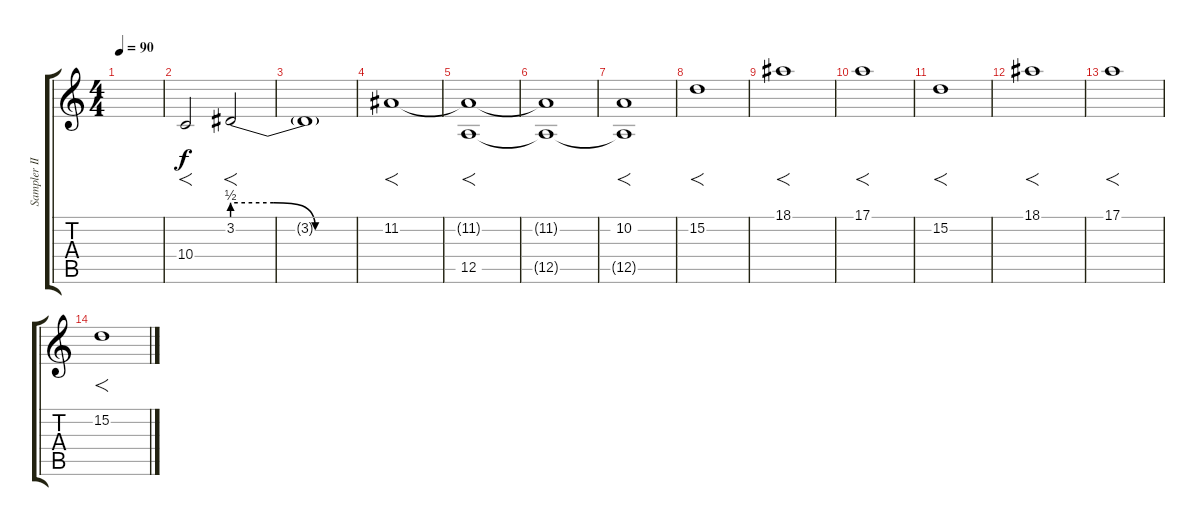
\track ("Sampler II" "Sampler II") {instrument pad3polysynth}
\staff {score tabs}
\tuning (E4 B3 G3 D3 A2 E2) {hide}
\ts (4 4)
\tempo 90
\clef g2
\ks c
|
10.4.2{f} 3.2{be (custom 0 2 20 2 40 0 60 0)}.2{f} |
3.2{t}.1 |
11.2.1{f} |
(11.2{t} 12.5).1{f} |
(11.2{t} 12.5{t}).1 |
(10.2 12.5{t}).1{f} |
15.2.1{f} |
18.1.1{f} |
17.1.1{f} |
15.2.1{f} |
18.1.1{f} |
17.1.1{f} |
15.2.1{f}
